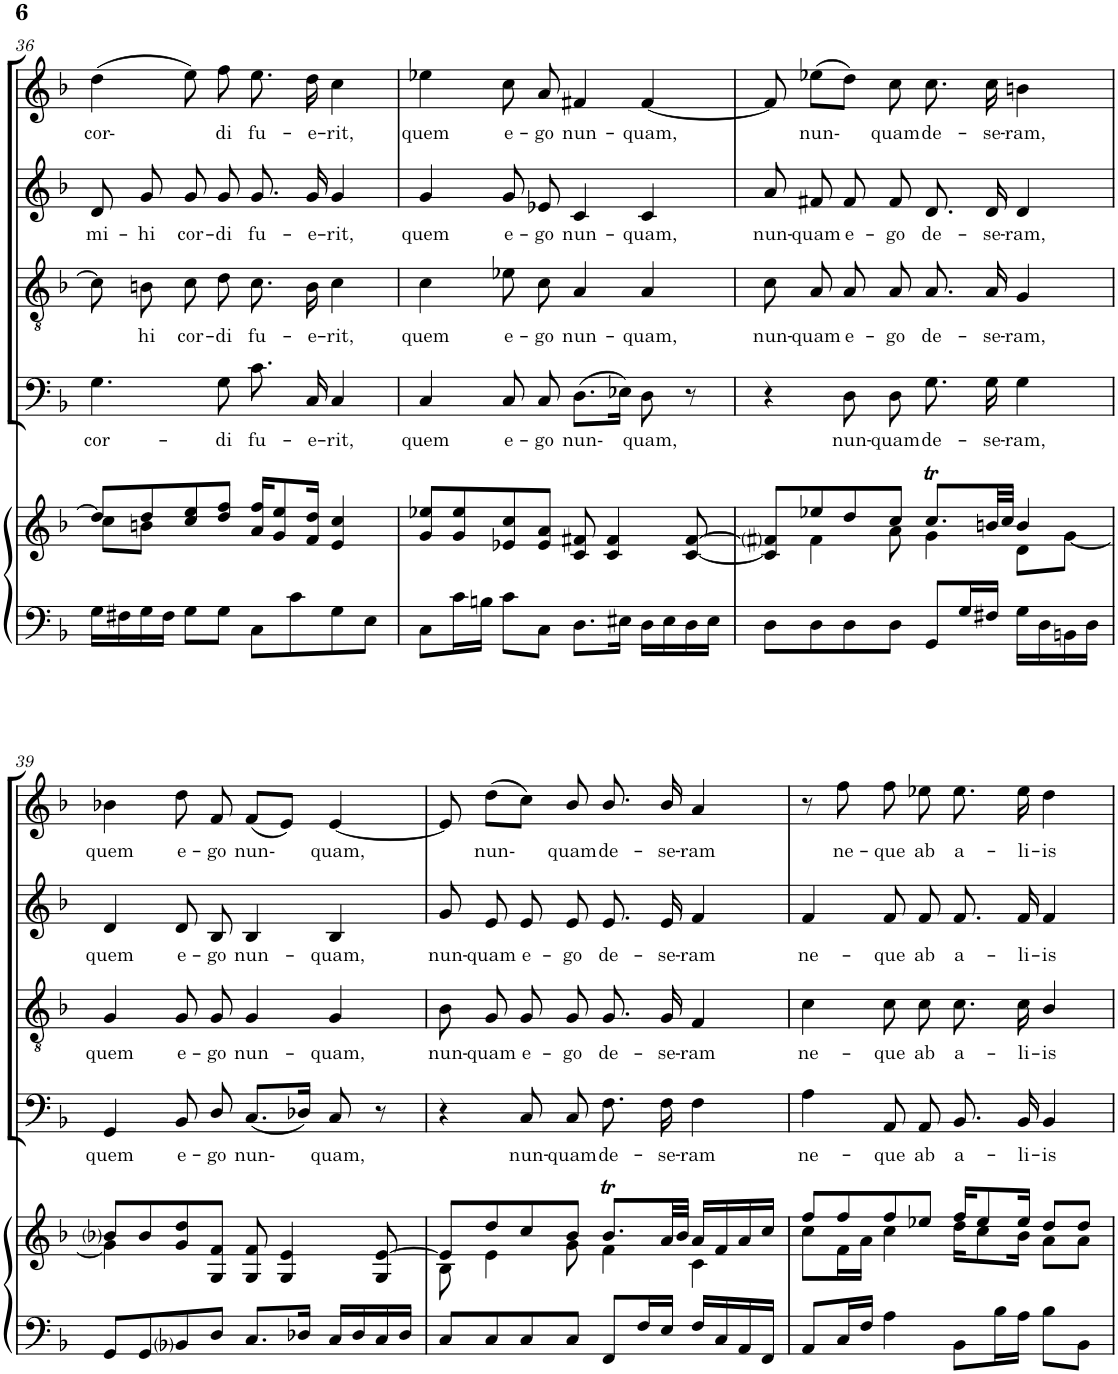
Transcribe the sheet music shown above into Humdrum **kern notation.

**kern	**kern	**kern	**text	**kern	**text	**kern	**text	**kern	**text
*part5	*part5	*part4	*part4	*part3	*part3	*part2	*part2	*part1	*part1
*staff6	*staff5	*staff4	*staff4	*staff3	*staff3	*staff2	*staff2	*staff1	*staff1
*I"Midi_20	*	*I"B	*	*I"T	*	*I"A	*	*I"S	*
!!LO:PB:g=z
*clefF4	*clefG2	*clefF4	*	*clefGv2	*	*clefG2	*	*clefG2	*
*k[b-]	*k[b-]	*k[b-]	*	*k[b-]	*	*k[b-]	*	*k[b-]	*
*F:	*F:	*F:	*	*F:	*	*F:	*	*F:	*
*M4/4	*M4/4	*M4/4	*	*M4/4	*	*M4/4	*	*M4/4	*
*met(c)	*met(c)	*met(c)	*	*met(c)	*	*met(c)	*	*met(c)	*
=36	=36	=36	=36	=36	=36	=36	=36	=36	=36
*	*^	*	*	*	*	*	*	*	*
!	!	!	!	!LO:LY:b	!	!	!	!LO:LY:b	!	!LO:LY:b
16G\LL	8dd/L]	8cc\L	4.G\	cor-	8c\L]	.	8d/L	mi-	(>4dd\	cor-
16F#X\	.	.	.	.	.	.	.	.	.	.
!	!	!	!	!	!	!LO:LY:b	!	!LO:LY:b	!	!
16G\	8dd/	8bn\J	.	.	8Bn\J	hi	8g/J	-hi	.	.
16F#\JJ	.	.	.	.	.	.	.	.	.	.
!	!	!	!	!	!	!LO:LY:b	!	!LO:LY:b	!	!
8G\L	8cc/ 8ee/	4ryy	.	.	8c\L	cor-	8g/L	cor-	8ee\)	.
!	!	!	!	!LO:LY:b	!	!LO:LY:b	!	!LO:LY:b	!	!LO:LY:b
8G\J	8dd/ 8ff/J	.	8G\	-di	8d\J	-di	8g/J	-di	8ff\	di
!	!	!	!	!LO:LY:b	!	!LO:LY:b	!	!LO:LY:b	!	!LO:LY:b
8C\L	16a/ 16ff/KL	2ryy	8.c\	fu-	8.c\L	fu-	8.g/L	fu-	8.ee\	fu-
.	8g/ 8ee/	.	.	.	.	.	.	.	.	.
8c\	.	.	.	.	.	.	.	.	.	.
!	!	!	!	!LO:LY:b	!	!LO:LY:b	!	!LO:LY:b	!	!LO:LY:b
.	16f/ 16dd/Jk	.	16C/	-e-	16B\Jk	-e-	16g/Jk	-e-	16dd\	-e-
!	!	!	!	!LO:LY:b	!	!LO:LY:b	!	!LO:LY:b	!	!LO:LY:b
8G\	4e/ 4cc/	.	4C/	-rit,	4c\	-rit,	4g/	-rit,	4cc\	-rit,
8E\J	.	.	.	.	.	.	.	.	.	.
=37	=37	=37	=37	=37	=37	=37	=37	=37	=37	=37
!	!	!	!	!LO:LY:b	!	!LO:LY:b	!	!LO:LY:b	!	!LO:LY:b
8C\L	8g/ 8ee-X/L	2ryy	4C/	quem	4c\	quem	4g/	quem	4ee-X\	quem
16c\L	8g/ 8ee-/	.	.	.	.	.	.	.	.	.
16Bn\JJ	.	.	.	.	.	.	.	.	.	.
!	!	!	!	!LO:LY:b	!	!LO:LY:b	!	!LO:LY:b	!	!LO:LY:b
8c\L	8e-X/ 8cc/	.	8C/	e-	8e-X\L	e-	8g/L	e-	8cc\	e-
!	!	!	!	!LO:LY:b	!	!LO:LY:b	!	!LO:LY:b	!	!LO:LY:b
8C\J	8e-/ 8a/J	.	8C/	-go	8c\J	-go	8e-X/J	-go	8a/	-go
!	!	!	!	!LO:LY:b	!	!LO:LY:b	!	!LO:LY:b	!	!LO:LY:b
8.D\L	8c/ 8f#X/	2ryy	(>8.D\L	nun-	4A/	nun-	4c/	nun-	4f#X/	nun-
.	4c/ 4f#/	.	.	.	.	.	.	.	.	.
16E#X\Jk	.	.	16E-X\Jk)	.	.	.	.	.	.	.
!	!	!	!	!LO:LY:b	!	!LO:LY:b	!	!LO:LY:b	!	!LO:LY:b
16D\LL	.	.	8D\	quam,	4A/	-quam,	4c/	-quam,	[4f#/	-quam,
16E#\	.	.	.	.	.	.	.	.	.	.
16D\	[8c/ [8f#/	.	8r	.	.	.	.	.	.	.
16E#\JJ	.	.	.	.	.	.	.	.	.	.
=38	=38	=38	=38	=38	=38	=38	=38	=38	=38	=38
!	!	!	!	!	!	!LO:LY:b	!	!LO:LY:b	!	!
8D\L	8c/] 8f#i/]L	8ryy	4r	.	8c\L	nun-	8a/L	nun-	8f#/]	.
!	!	!	!	!	!	!LO:LY:b	!	!LO:LY:b	!	!LO:LY:b
8D\	8ee-X/	4f#\	.	.	8A\J	-quam	8f#X/J	-quam	(>8ee-X\L	nun-
!	!	!	!	!LO:LY:b	!	!LO:LY:b	!	!LO:LY:b	!	!
8D\	8dd/	.	8D\	nun-	8A/L	e-	8f#/L	e-	8dd\J)	.
!	!	!	!	!LO:LY:b	!	!LO:LY:b	!	!LO:LY:b	!	!LO:LY:b
8D\J	8cc/J	8a\	8D\	-quam	8A/J	-go	8f#/J	-go	8cc\	quam
!	!	!	!	!LO:LY:b	!	!LO:LY:b	!	!LO:LY:b	!	!LO:LY:b
8GG/L	8.ccT/L	4g\	8.G\	de-	8.A/L	de-	8.d/L	de-	8.cc\	de-
16G/L	.	.	.	.	.	.	.	.	.	.
!	!	!	!	!LO:LY:b	!	!LO:LY:b	!	!LO:LY:b	!	!LO:LY:b
16F#X/JJ	32bn/LL	.	16G\	-se-	16A/Jk	-se-	16d/Jk	-se-	16cc\	-se-
.	32cc/JJJ	.	.	.	.	.	.	.	.	.
!	!	!	!	!LO:LY:b	!	!LO:LY:b	!	!LO:LY:b	!	!LO:LY:b
16G\LL	4b/	8d\L	4G\	-ram,	4G/	-ram,	4d/	-ram,	4bn\	-ram,
16D\	.	.	.	.	.	.	.	.	.	.
16BBn\	.	[8g\J	.	.	.	.	.	.	.	.
16D\JJ	.	.	.	.	.	.	.	.	.	.
!!LO:LB:g=z
=39	=39	=39	=39	=39	=39	=39	=39	=39	=39	=39
!	!	!	!	!LO:LY:b	!	!LO:LY:b	!	!LO:LY:b	!	!LO:LY:b
8GG/L	8b-i/L	4g\]	4GG/	quem	4G/	quem	4d/	quem	4b-X\	quem
8GG/	8b-/	.	.	.	.	.	.	.	.	.
!	!	!	!	!LO:LY:b	!	!LO:LY:b	!	!LO:LY:b	!	!LO:LY:b
8BB-i/	8g/ 8dd/	4ryy	8BB-/	e-	8G/L	e-	8d/L	e-	8dd\	e-
!	!	!	!	!LO:LY:b	!	!LO:LY:b	!	!LO:LY:b	!	!LO:LY:b
8D/J	8G/ 8f/J	.	8D/	-go	8G/J	-go	8B-/J	-go	8f/	-go
!	!	!	!	!LO:LY:b	!	!LO:LY:b	!	!LO:LY:b	!	!LO:LY:b
8.C/L	8G/ 8f/	2ryy	(<8.C/L	nun-	4G/	nun-	4B-/	nun-	(<8f/L	nun-
.	4G/ 4e/	.	.	.	.	.	.	.	8e/J)	.
16D-X/Jk	.	.	16D-X/Jk)	.	.	.	.	.	.	.
!	!	!	!	!LO:LY:b	!	!LO:LY:b	!	!LO:LY:b	!	!LO:LY:b
16C/LL	.	.	8C/	quam,	4G/	-quam,	4B-/	-quam,	[4e/	quam,
16D-/	.	.	.	.	.	.	.	.	.	.
16C/	8G/ [8e/	.	8r	.	.	.	.	.	.	.
16D-/JJ	.	.	.	.	.	.	.	.	.	.
=40	=40	=40	=40	=40	=40	=40	=40	=40	=40	=40
!	!	!	!	!	!	!LO:LY:b	!	!LO:LY:b	!	!
8C/L	8e/L]	8B-\	4r	.	8B-/L	nun-	8g/L	nun-	8e/]	.
!	!	!	!	!	!	!LO:LY:b	!	!LO:LY:b	!	!LO:LY:b
8C/	8dd/	4e\	.	.	8G/J	-quam	8e/J	-quam	(>8dd\L	nun-
!	!	!	!	!LO:LY:b	!	!LO:LY:b	!	!LO:LY:b	!	!
8C/	8cc/	.	8C/	nun-	8G/L	e-	8e/L	e-	8cc\J)	.
!	!	!	!	!LO:LY:b	!	!LO:LY:b	!	!LO:LY:b	!	!LO:LY:b
8C/J	8b-/J	8g\	8C/	-quam	8G/J	-go	8e/J	-go	8b-/	quam
!	!	!	!	!LO:LY:b	!	!LO:LY:b	!	!LO:LY:b	!	!LO:LY:b
8FF/L	8.b-T/L	4f\	8.F\	de-	8.G/L	de-	8.e/L	de-	8.b-/	de-
16F/L	.	.	.	.	.	.	.	.	.	.
!	!	!	!	!LO:LY:b	!	!LO:LY:b	!	!LO:LY:b	!	!LO:LY:b
16E/JJ	32a/LL	.	16F\	-se-	16G/Jk	-se-	16e/Jk	-se-	16b-/	-se-
.	32b-/JJJ	.	.	.	.	.	.	.	.	.
!	!	!	!	!LO:LY:b	!	!LO:LY:b	!	!LO:LY:b	!	!LO:LY:b
16F/LL	16a/LL	4c\	4F\	-ram	4F/	-ram	4f/	-ram	4a/	-ram
16C/	16f/	.	.	.	.	.	.	.	.	.
16AA/	16a/	.	.	.	.	.	.	.	.	.
16FF/JJ	16cc/JJ	.	.	.	.	.	.	.	.	.
=41	=41	=41	=41	=41	=41	=41	=41	=41	=41	=41
!	!	!	!	!LO:LY:b	!	!LO:LY:b	!	!LO:LY:b	!	!
8AA/L	8ff/L	8cc\L	4A\	ne-	4c\	ne-	4f/	ne-	8r	.
!	!	!	!	!	!	!	!	!	!	!LO:LY:b
16C/L	8ff/	16f\L	.	.	.	.	.	.	8ff\	ne-
16F/JJ	.	16a\JJ	.	.	.	.	.	.	.	.
!	!	!	!	!LO:LY:b	!	!LO:LY:b	!	!LO:LY:b	!	!LO:LY:b
4A\	8ff/	4cc\	8AA/	-que	8c\L	-que	8f/L	-que	8ff\	-que
!	!	!	!	!LO:LY:b	!	!LO:LY:b	!	!LO:LY:b	!	!LO:LY:b
.	8ee-X/J	.	8AA/	ab	8c\J	ab	8f/J	ab	8ee-X\	ab
!	!	!	!	!LO:LY:b	!	!LO:LY:b	!	!LO:LY:b	!	!LO:LY:b
8BB-\L	16ff/KL	16dd\KL	8.BB-/	a-	8.c\L	a-	8.f/L	a-	8.ee-\	a-
.	8ee-/	8cc\	.	.	.	.	.	.	.	.
16B-\L	.	.	.	.	.	.	.	.	.	.
!	!	!	!	!LO:LY:b	!	!LO:LY:b	!	!LO:LY:b	!	!LO:LY:b
16A\JJ	16ee-/Jk	16b-\Jk	16BB-/	-li-	16c\Jk	-li-	16f/Jk	-li-	16ee-\	-li-
!	!	!	!	!LO:LY:b	!	!LO:LY:b	!	!LO:LY:b	!	!LO:LY:b
8B-\L	8dd/L	8a\L	4BB-/	-is	4B-/	-is	4f/	-is	4dd\	-is
8BB-\J	8dd/J	8a\J	.	.	.	.	.	.	.	.
*	*v	*v	*	*	*	*	*	*	*	*
=	=	=	=	=	=	=	=	=	=
*-	*-	*-	*-	*-	*-	*-	*-	*-	*-
